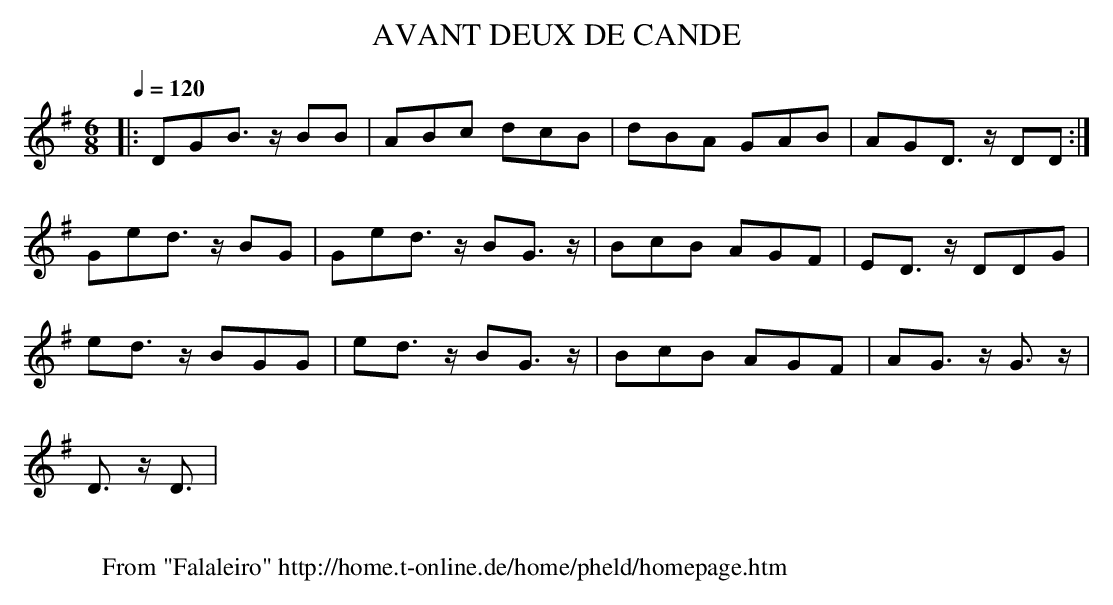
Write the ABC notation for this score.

X:1
T:AVANT DEUX DE CANDE
M:6/8
L:1/8
Q:1/4=120
K:G
|:DGB3/2 z/2 BB|ABc dcB|dBA GAB|AGD3/2 z/2 DD:|
Ged3/2 z/2 BG|Ged3/2 z/2 BG3/2 z/2 |BcB AGF|ED3/2 z/2 DDG|
ed3/2 z/2 BGG|ed3/2 z/2 BG3/2 z/2 |BcB AGF|AG3/2 z/2 G3/2 z/2 |
D3/2 z/2 D3/2|
W:
W: From "Falaleiro" http://home.t-online.de/home/pheld/homepage.htm
